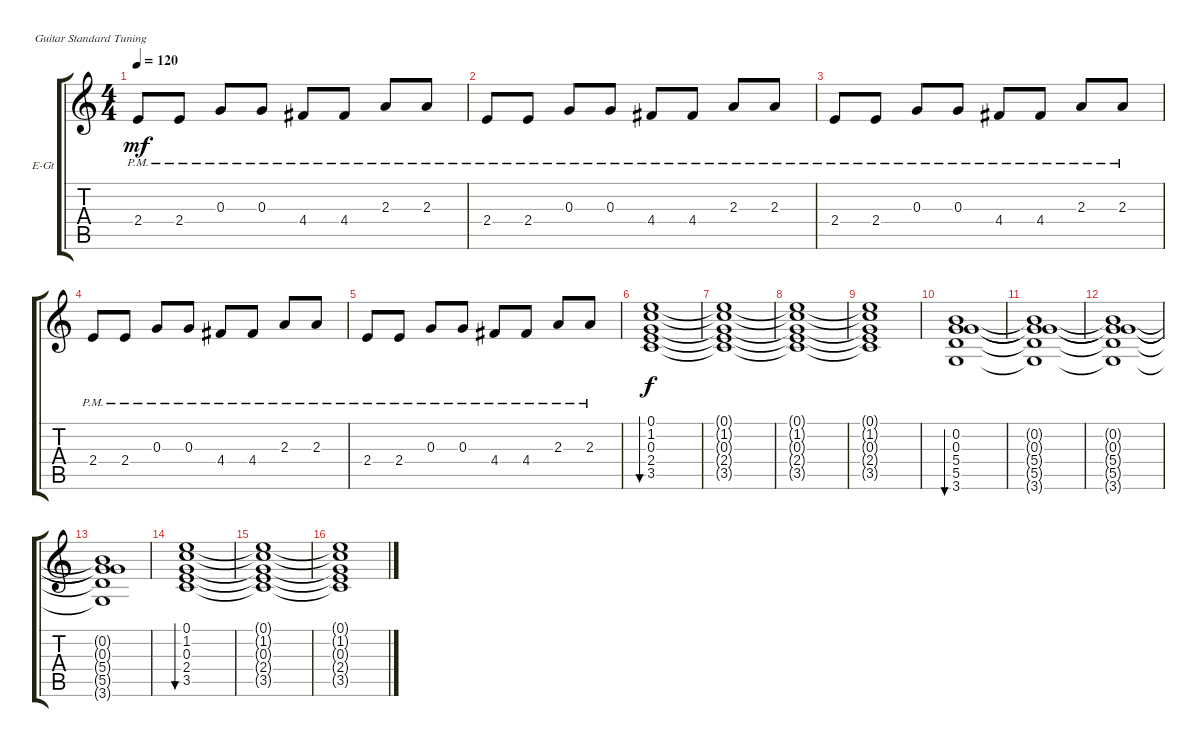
\defaultSystemsLayout 4
\bracketExtendMode groupsimilarinstruments
\firstSystemTrackNameOrientation horizontal
\otherSystemsTrackNameOrientation horizontal
\track ("shura" "E-Gt") {instrument overdrivenguitar}
\staff {score tabs}
\tuning (E4 B3 G3 D3 A2 E2)
\ts (4 4)
\tempo 120
\clef g2
\ks c
2.4{pm}.8{dy mf} 2.4{pm}.8 0.3{pm}.8 0.3{pm}.8 4.4{pm}.8 4.4{pm}.8 2.3{pm}.8 2.3{pm}.8 |
2.4{pm}.8 2.4{pm}.8 0.3{pm}.8 0.3{pm}.8 4.4{pm}.8 4.4{pm}.8 2.3{pm}.8 2.3{pm}.8 |
2.4{pm}.8 2.4{pm}.8 0.3{pm}.8 0.3{pm}.8 4.4{pm}.8 4.4{pm}.8 2.3{pm}.8 2.3{pm}.8 |
2.4{pm}.8 2.4{pm}.8 0.3{pm}.8 0.3{pm}.8 4.4{pm}.8 4.4{pm}.8 2.3{pm}.8 2.3{pm}.8 |
2.4{pm}.8 2.4{pm}.8 0.3{pm}.8 0.3{pm}.8 4.4{pm}.8 4.4{pm}.8 2.3{pm}.8 2.3{pm}.8 |
(3.5 2.4 0.3 1.2 0.1).1{bu 240 dy f} |
(3.5{t} 2.4{t} 0.3{t} 1.2{t} 0.1{t}).1 |
(3.5{t} 2.4{t} 0.3{t} 1.2{t} 0.1{t}).1 |
(3.5{t} 2.4{t} 0.3{t} 1.2{t} 0.1{t}).1 |
(3.6 5.5 5.4 0.3 0.2).1{bu 240} |
(3.6{t} 5.5{t} 5.4{t} 0.3{t} 0.2{t}).1 |
(3.6{t} 5.5{t} 5.4{t} 0.3{t} 0.2{t}).1 |
(3.6{t} 5.5{t} 5.4{t} 0.3{t} 0.2{t}).1 |
(3.5 2.4 0.3 1.2 0.1).1{bu 240} |
(3.5{t} 2.4{t} 0.3{t} 1.2{t} 0.1{t}).1 |
(3.5{t} 2.4{t} 0.3{t} 1.2{t} 0.1{t}).1
